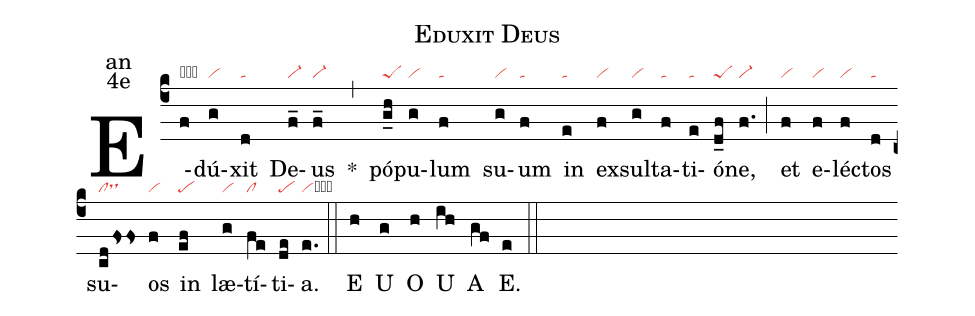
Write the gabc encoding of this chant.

name:Eduxit Deus;
office-part:an;
mode:4e;
nabc-lines:1;
%%
(c4) E(f|obvi)dú(g|vi)xit(d|ta) De(f_|vi-)us(f_|vi-) <sp>*</sp>(,) pó(g_h|peS)pu(g|vi)lum(f|ta) su(g|vi)um(f|ta) in(e|ta) ex(f|vi)sul(g|vi)ta(f|ta)ti(e|ta)ó(d_f|peS)ne,(f.|vi-) (;) et(f|vi) e(f|vi)léc(f|vi)tos(d|ta) su(cd/fsfs|cldshh)os(f|vi) in(ef|pe) læ(g|vi)tí(fe|cl)ti(de|pe)a.(e.|vicb) (::) <eu>E(h) U(g) O(h) U(ih) A(gf) E.(e) </eu>(::)
